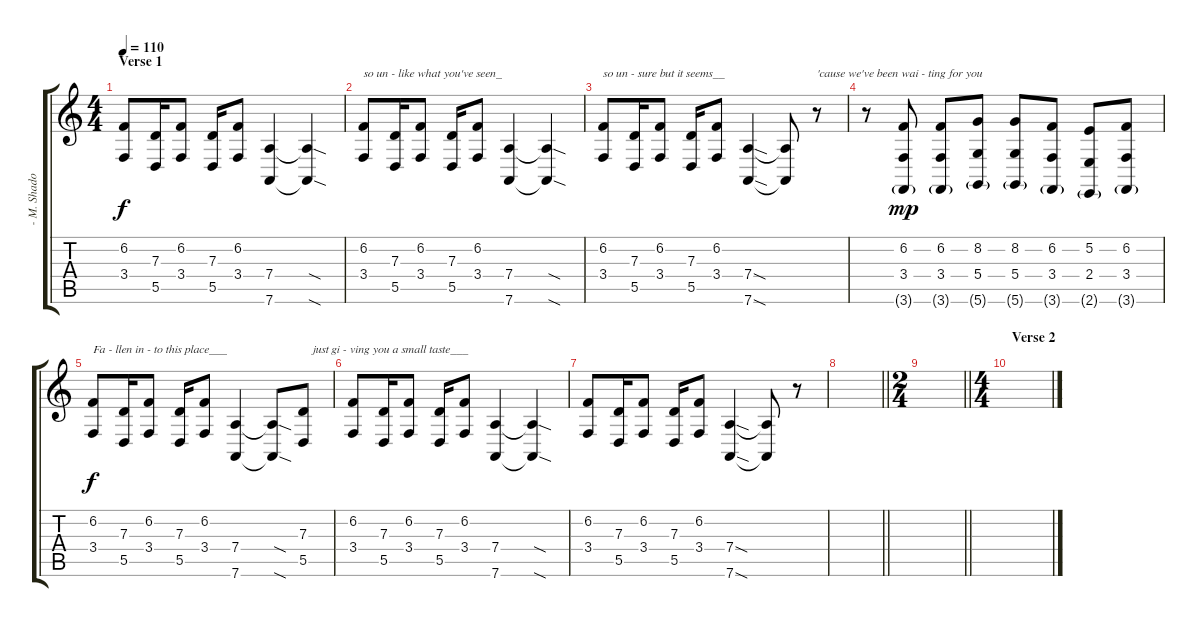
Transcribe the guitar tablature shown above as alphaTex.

\track ("- M. Shadows - Vocals" "- M. Shado") {instrument lead1square}
\staff {score tabs}
\tuning (E4 B3 G3 D3 A2 D2) {hide}
\ts (4 4)
\section ("" "Verse 1")
\tempo 110
\clef g2
\ks c
(6.2 3.4).8{dy f} (7.3 5.5).16 (6.2 3.4).8 (7.3 5.5).16 (6.2 3.4).8 (7.4 7.6).4 (7.4{sod t} 7.6{sod t}).4 |
(6.2 3.4).8{txt "so un - like what you've seen_"} (7.3 5.5).16 (6.2 3.4).8 (7.3 5.5).16 (6.2 3.4).8 (7.4 7.6).4 (7.4{sod t} 7.6{sod t}).4 |
(6.2 3.4).8{txt "so un - sure but it seems__"} (7.3 5.5).16 (6.2 3.4).8 (7.3 5.5).16 (6.2 3.4).8 (7.4{sod} 7.6{sod}).4 (7.4{t} 7.6{t}).8 r.8{txt "'cause we've been wai - ting for you"} |
r.8 (6.2 3.4 3.6{g}).8{dy mp} (6.2 3.4 3.6{g}).8 (8.2 5.4 5.6{g}).8 (8.2 5.4 5.6{g}).8 (6.2 3.4 3.6{g}).8 (5.2 2.4 2.6{g}).8 (6.2 3.4 3.6{g}).8 |
(6.2 3.4).8{txt "Fa - llen in - to this place___" dy f} (7.3 5.5).16 (6.2 3.4).8 (7.3 5.5).16 (6.2 3.4).8 (7.4 7.6).4 (7.4{sod t} 7.6{sod t}).8 (7.3 5.5).8{txt "   just gi - ving you a small taste___"} |
(6.2 3.4).8 (7.3 5.5).16 (6.2 3.4).8 (7.3 5.5).16 (6.2 3.4).8 (7.4 7.6).4 (7.4{sod t} 7.6{sod t}).4 |
(6.2 3.4).8 (7.3 5.5).16 (6.2 3.4).8 (7.3 5.5).16 (6.2 3.4).8 (7.4{sod} 7.6{sod}).4 (7.4{t} 7.6{t}).8 r.8 |
\barLineRight lightlight
|
\ts (2 4)
\barLineRight lightlight
|
\ts (4 4)
\section ("" "Verse 2")
